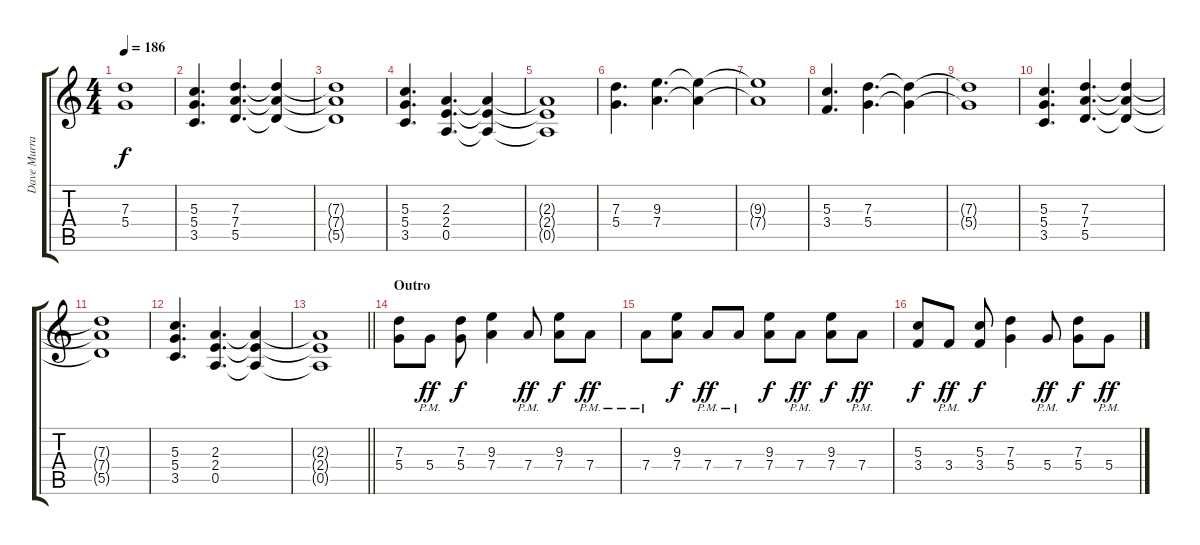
\track ("Dave Murray" "Dave Murra") {instrument overdrivenguitar}
\staff {score tabs}
\tuning (E4 B3 G3 D3 A2 E2) {hide}
\ts (4 4)
\tempo 186
\clef g2
\ks c
(7.3{t} 5.4{t}).1{dy f} |
(5.3 5.4 3.5).4{d} (7.3 7.4 5.5).4{d} (7.3{t} 7.4{t} 5.5{t}).4 |
(7.3{t} 7.4{t} 5.5{t}).1 |
(5.3 5.4 3.5).4{d} (2.3 2.4 0.5).4{d} (2.3{t} 2.4{t} 0.5{t}).4 |
(2.3{t} 2.4{t} 0.5{t}).1 |
(7.3 5.4).4{d} (9.3 7.4).4{d} (9.3{t} 7.4{t}).4 |
(9.3{t} 7.4{t}).1 |
(5.3 3.4).4{d} (7.3 5.4).4{d} (7.3{t} 5.4{t}).4 |
(7.3{t} 5.4{t}).1 |
(5.3 5.4 3.5).4{d} (7.3 7.4 5.5).4{d} (7.3{t} 7.4{t} 5.5{t}).4 |
(7.3{t} 7.4{t} 5.5{t}).1 |
(5.3 5.4 3.5).4{d} (2.3 2.4 0.5).4{d} (2.3{t} 2.4{t} 0.5{t}).4 |
\barLineRight lightlight
(2.3{t} 2.4{t} 0.5{t}).1 |
\section ("" "Outro")
(7.3 5.4).8 5.4{pm}.8{dy ff} (7.3 5.4).8{dy f} (9.3 7.4).4 7.4{pm}.8{dy ff} (9.3 7.4).8{dy f} 7.4{pm}.8{dy ff} |
7.4{pm}.8 (9.3 7.4).8{dy f} 7.4{pm}.8{dy ff} 7.4{pm}.8 (9.3 7.4).8{dy f} 7.4{pm}.8{dy ff} (9.3 7.4).8{dy f} 7.4{pm}.8{dy ff} |
(5.3 3.4).8{dy f} 3.4{pm}.8{dy ff} (5.3 3.4).8{dy f} (7.3 5.4).4 5.4{pm}.8{dy ff} (7.3 5.4).8{dy f} 5.4{pm}.8{dy ff}
